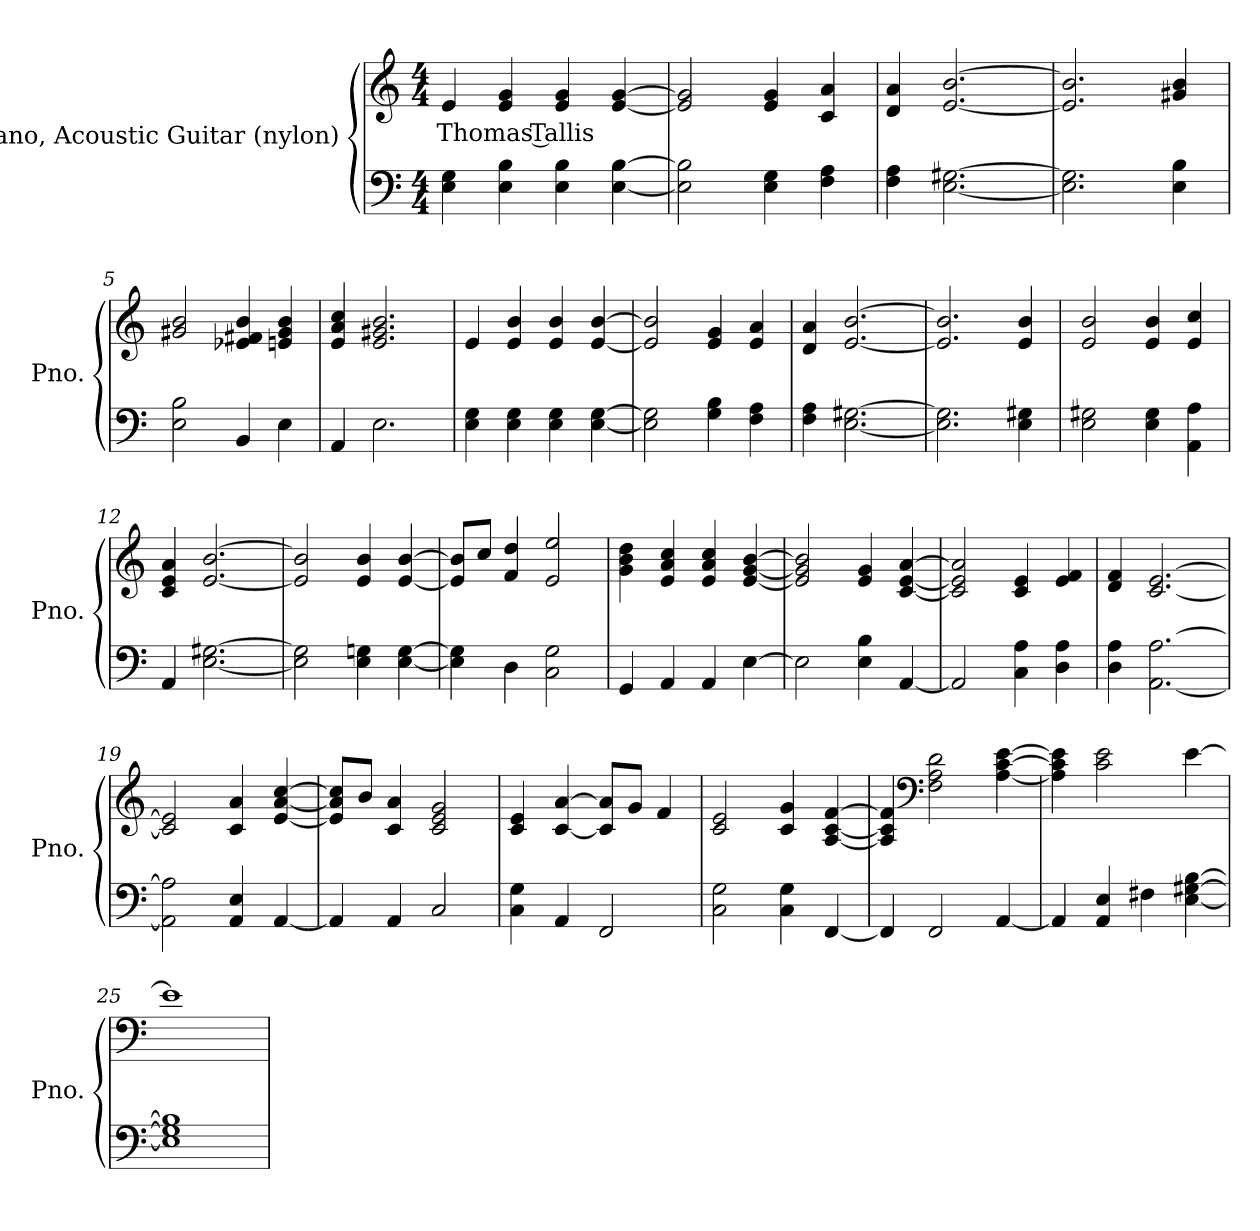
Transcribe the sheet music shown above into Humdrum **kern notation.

**kern	**kern	**text
*part2	*part1	*part1
*staff2	*staff1	*staff1
*I"Piano, Acoustic Guitar (nylon)	*I"Piano, Acoustic Guitar (nylon)	*
*I'Pno.	*I'Pno.	*
*clefF4	*clefG2	*
*k[]	*k[]	*
*M4/4	*M4/4	*
*MM120	*MM120	*
=1	=1	=1
!	!	!LO:LY:b
4E\ 4G\	4e/	Thomas Tallis
4E\ 4B\	4e/ 4g/	.
4E\ 4B\	4e/ 4g/	.
[4E\ [4B\	[4e/ [4g/	.
=2	=2	=2
2E\] 2B\]	2e/] 2g/]	.
4E\ 4G\	4e/ 4g/	.
4F\ 4A\	4c/ 4a/	.
=3	=3	=3
4F\ 4A\	4d/ 4a/	.
[2.E\ [2.G#X\	[2.e/ [2.b/	.
=4	=4	=4
2.E\] 2.G#\]	2.e/] 2.b/]	.
4E\ 4B\	4g#X/ 4b/	.
=5	=5	=5
2E\ 2B\	2g#X/ 2b/	.
4BB/	4e-X/ 4f#X/ 4b/	.
4E\	4en/ 4g#/ 4b/	.
!!LO:LB:g=z
=6	=6	=6
4AA/	4e/ 4a/ 4cc/	.
2.E\	2.e/ 2.g#X/ 2.b/	.
=7	=7	=7
4E\ 4G\	4e/	.
4E\ 4G\	4e/ 4b/	.
4E\ 4G\	4e/ 4b/	.
[4E\ [4G\	[4e/ [4b/	.
=8	=8	=8
2E\] 2G\]	2e/] 2b/]	.
4G\ 4B\	4e/ 4g/	.
4F\ 4A\	4e/ 4a/	.
=9	=9	=9
4F\ 4A\	4d/ 4a/	.
[2.E\ [2.G#X\	[2.e/ [2.b/	.
=10	=10	=10
2.E\] 2.G#\]	2.e/] 2.b/]	.
4E\ 4G#X\	4e/ 4b/	.
=11	=11	=11
2E\ 2G#X\	2e/ 2b/	.
4E\ 4G#\	4e/ 4b/	.
4AA\ 4A\	4e/ 4cc/	.
=12	=12	=12
4AA/	4c/ 4e/ 4a/	.
[2.E\ [2.G#X\	[2.e/ [2.b/	.
=13	=13	=13
2E\] 2G#\]	2e/] 2b/]	.
4E\ 4Gn\	4e/ 4b/	.
[4E\ [4G\	[4e/ [4b/	.
=14	=14	=14
4E\] 4G\]	8e/] 8b/]L	.
.	8cc/J	.
4D\	4f/ 4dd/	.
2C\ 2G\	2e/ 2ee/	.
!!LO:LB:g=z
=15	=15	=15
4GG/	4g\ 4b\ 4dd\	.
4AA/	4e/ 4a/ 4cc/	.
4AA/	4e/ 4a/ 4cc/	.
[4E\	[4e/ [4g/ [4b/	.
=16	=16	=16
2E\]	2e/] 2g/] 2b/]	.
4E\ 4B\	4e/ 4g/	.
[4AA/	[4c/ [4e/ [4a/	.
=17	=17	=17
2AA/]	2c/] 2e/] 2a/]	.
4C\ 4A\	4c/ 4e/	.
4D\ 4A\	4e/ 4f/	.
=18	=18	=18
4D\ 4A\	4d/ 4f/	.
[2.AA\ [2.A\	[2.c/ [2.e/	.
=19	=19	=19
2AA\] 2A\]	2c/] 2e/]	.
4AA/ 4E/	4c/ 4a/	.
[4AA/	[4e/ [4a/ [4cc/	.
=20	=20	=20
4AA/]	8e/] 8a/] 8cc/]L	.
.	8b/J	.
4AA/	4c/ 4a/	.
2C/	2c/ 2e/ 2g/	.
=21	=21	=21
4C\ 4G\	4c/ 4e/	.
4AA/	[4c/ [4a/	.
2FF/	8c/] 8a/]L	.
.	8g/J	.
.	4f/	.
=22	=22	=22
2C\ 2G\	2c/ 2e/	.
4C\ 4G\	4c/ 4g/	.
[4FF/	[4A/ [4c/ [4f/	.
!!LO:LB:g=z
=23	=23	=23
4FF/]	4A/] 4c/] 4f/]	.
*	*clefF4	*
2FF/	2F\ 2A\ 2d\	.
[4AA/	[4A\ [4c\ [4e\	.
=24	=24	=24
4AA/]	4A\] 4c\] 4e\]	.
4AA/ 4E/	2c\ 2e\	.
4F#X\	.	.
[4E\ [4G#X\ [4B\	[4e\	.
=25	=25	=25
1E] 1G#] 1B]	1e]	.
=	=	=
*-	*-	*-
